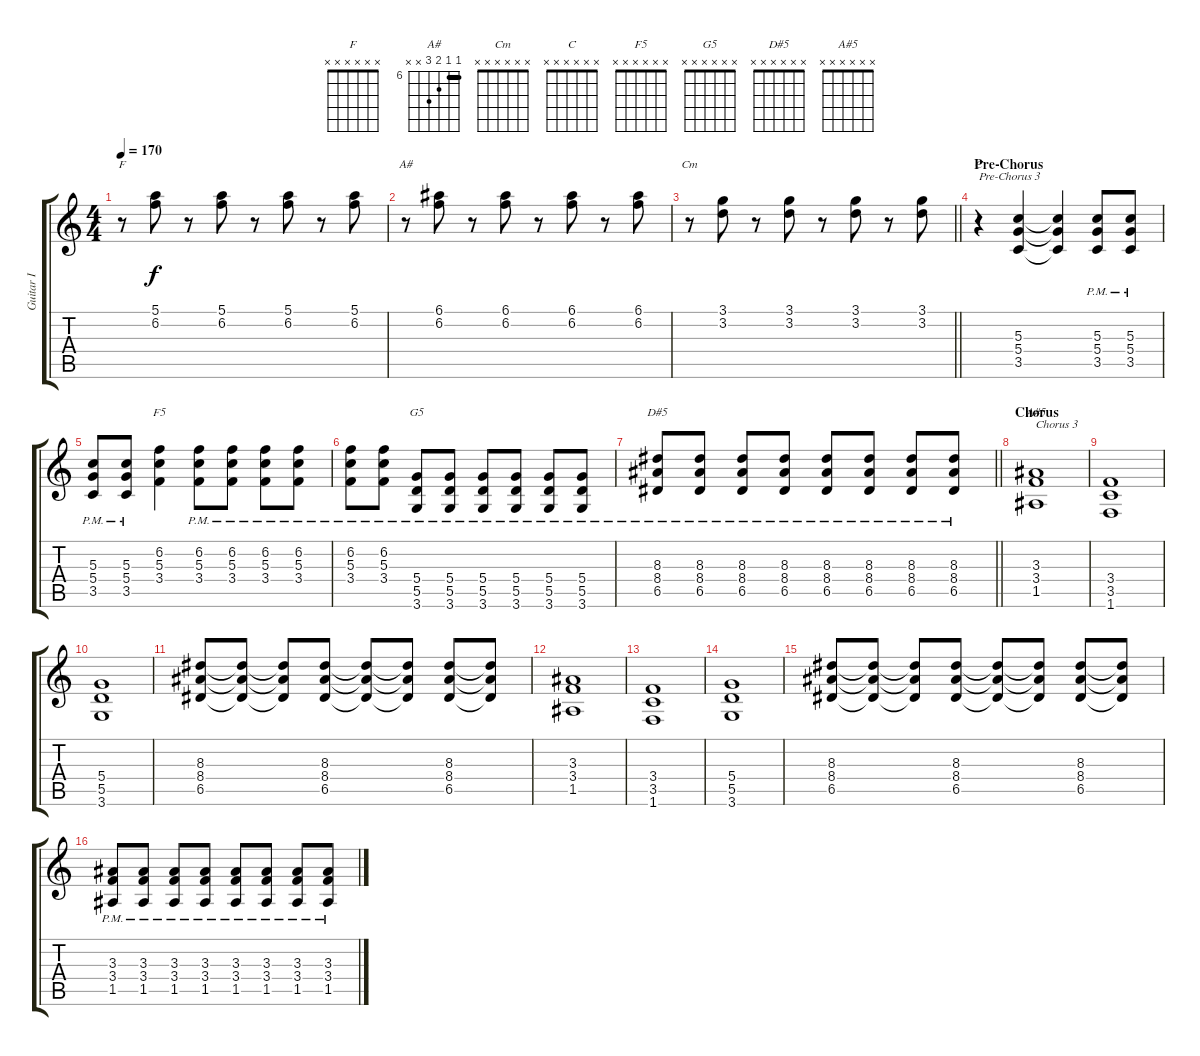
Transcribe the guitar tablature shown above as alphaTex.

\track ("Guitar I" "Guitar I") {instrument distortionguitar}
\staff {score tabs}
\tuning (E4 B3 G3 D3 A2 E2) {hide}
\chord ("F" x x x x x x)
\chord ("A#" 6 6 7 8 x x) {firstfret 6 barre 6}
\chord ("Cm" x x x x x x)
\chord ("C" x x x x x x)
\chord ("F5" x x x x x x)
\chord ("G5" x x x x x x)
\chord ("D#5" x x x x x x)
\chord ("A#5" x x x x x x)
\ts (4 4)
\tempo 170
\clef g2
\ks c
r.8{ch "F" dy f instrument electricguitarjazz} (5.1 6.2).8 r.8 (5.1 6.2).8 r.8 (5.1 6.2).8 r.8 (5.1 6.2).8 |
r.8{ch "A#"} (6.1 6.2).8 r.8 (6.1 6.2).8 r.8 (6.1 6.2).8 r.8 (6.1 6.2).8 |
\barLineRight lightlight
r.8{ch "Cm" instrument electricguitarjazz} (3.1 3.2).8 r.8 (3.1 3.2).8 r.8 (3.1 3.2).8 r.8 (3.1 3.2).8 |
\section ("" "Pre-Chorus")
r.4{ch "C" txt "Pre-Chorus 3" instrument distortionguitar} (5.3 5.4 3.5).4 (5.3{t} 5.4{t} 3.5{t}).4 (5.3 5.4 3.5{pm}).8 (5.3 5.4 3.5{pm}).8 |
(5.3 5.4 3.5{pm}).8 (5.3{pm} 5.4 3.5).8 (6.2 5.3 3.4).4{ch "F5"} (6.2{pm} 5.3 3.4).8 (6.2{pm} 5.3 3.4).8 (6.2 5.3 3.4{pm}).8 (6.2 5.3 3.4{pm}).8 |
(6.2 5.3 3.4{pm}).8 (6.2 5.3 3.4{pm}).8 (5.4 5.5 3.6{pm}).8{ch "G5"} (5.4 5.5 3.6{pm}).8 (5.4 5.5 3.6{pm}).8 (5.4 5.5 3.6{pm}).8 (5.4 5.5 3.6{pm}).8 (5.4 5.5 3.6{pm}).8 |
\barLineRight lightlight
(8.3{pm} 8.4 6.5).8{ch "D#5"} (8.3{pm} 8.4 6.5).8 (8.3{pm} 8.4 6.5).8 (8.3{pm} 8.4 6.5).8 (8.3{pm} 8.4 6.5).8 (8.3{pm} 8.4 6.5).8 (8.3{pm} 8.4 6.5).8 (8.3{pm} 8.4 6.5).8 |
\section ("" "Chorus")
(3.3 3.4 1.5).1{ch "A#5" txt "Chorus 3"} |
(3.4 3.5 1.6).1 |
(5.4 5.5 3.6).1 |
(8.3 8.4 6.5).8 (8.3{t} 8.4{t} 6.5{t}).8 (8.3{t} 8.4{t} 6.5{t}).8 (8.3 8.4 6.5).8 (8.3{t} 8.4{t} 6.5{t}).8 (8.3{t} 8.4{t} 6.5{t}).8 (8.3 8.4 6.5).8 (8.3{t} 8.4{t} 6.5{t}).8 |
(3.3 3.4 1.5).1 |
(3.4 3.5 1.6).1 |
(5.4 5.5 3.6).1 |
(8.3 8.4 6.5).8 (8.3{t} 8.4{t} 6.5{t}).8 (8.3{t} 8.4{t} 6.5{t}).8 (8.3 8.4 6.5).8 (8.3{t} 8.4{t} 6.5{t}).8 (8.3{t} 8.4{t} 6.5{t}).8 (8.3 8.4 6.5).8 (8.3{t} 8.4{t} 6.5{t}).8 |
(3.3 3.4 1.5{pm}).8 (3.3 3.4 1.5{pm}).8 (3.3 3.4 1.5{pm}).8 (3.3 3.4 1.5{pm}).8 (3.3 3.4 1.5{pm}).8 (3.3 3.4 1.5{pm}).8 (3.3 3.4 1.5{pm}).8 (3.3 3.4 1.5{pm}).8
